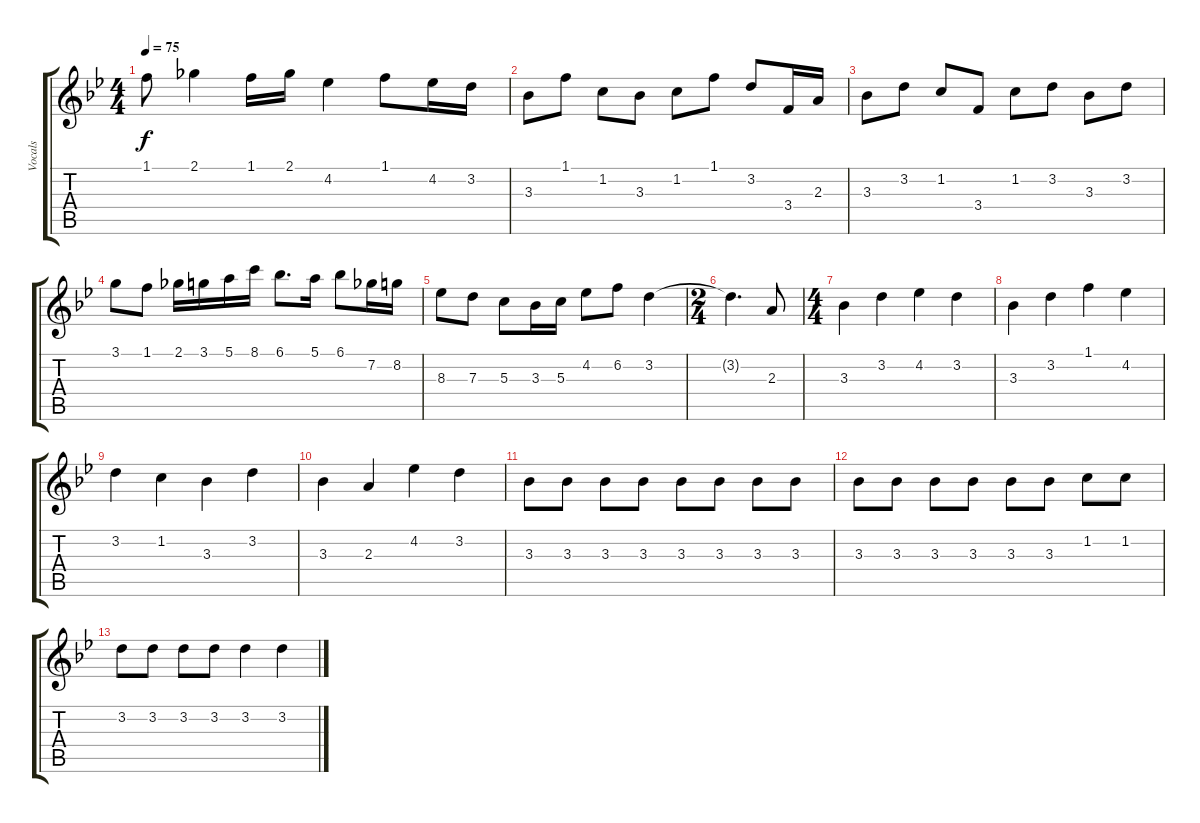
\track ("Vocals" "Vocals") {instrument overdrivenguitar}
\staff {score tabs}
\tuning (E4 B3 G3 D3 A2 E2) {hide}
\ts (4 4)
\tempo 75
\clef g2
\ks bb
1.1.8{dy f} 2.1.4 1.1.16 2.1.16 4.2.4 1.1.8 4.2.16 3.2.16 |
3.3.8 1.1.8 1.2.8 3.3.8 1.2.8 1.1.8 3.2.8 3.4.16 2.3.16 |
3.3.8 3.2.8 1.2.8 3.4.8 1.2.8 3.2.8 3.3.8 3.2.8 |
3.1.8 1.1.8 2.1.16 3.1.16 5.1.16 8.1.16 6.1.8{d} 5.1.16 6.1.8 7.2.16 8.2.16 |
8.3.8 7.3.8 5.3.8 3.3.16 5.3.16 4.2.8 6.2.8 3.2.4 |
\ts (2 4)
3.2{t}.4{d} 2.3.8 |
\ts (4 4)
3.3.4 3.2.4 4.2.4 3.2.4 |
3.3.4 3.2.4 1.1.4 4.2.4 |
3.2.4 1.2.4 3.3.4 3.2.4 |
3.3.4 2.3.4 4.2.4 3.2.4 |
3.3.8 3.3.8 3.3.8 3.3.8 3.3.8 3.3.8 3.3.8 3.3.8 |
3.3.8 3.3.8 3.3.8 3.3.8 3.3.8 3.3.8 1.2.8 1.2.8 |
3.2.8 3.2.8 3.2.8 3.2.8 3.2.4 3.2.4
